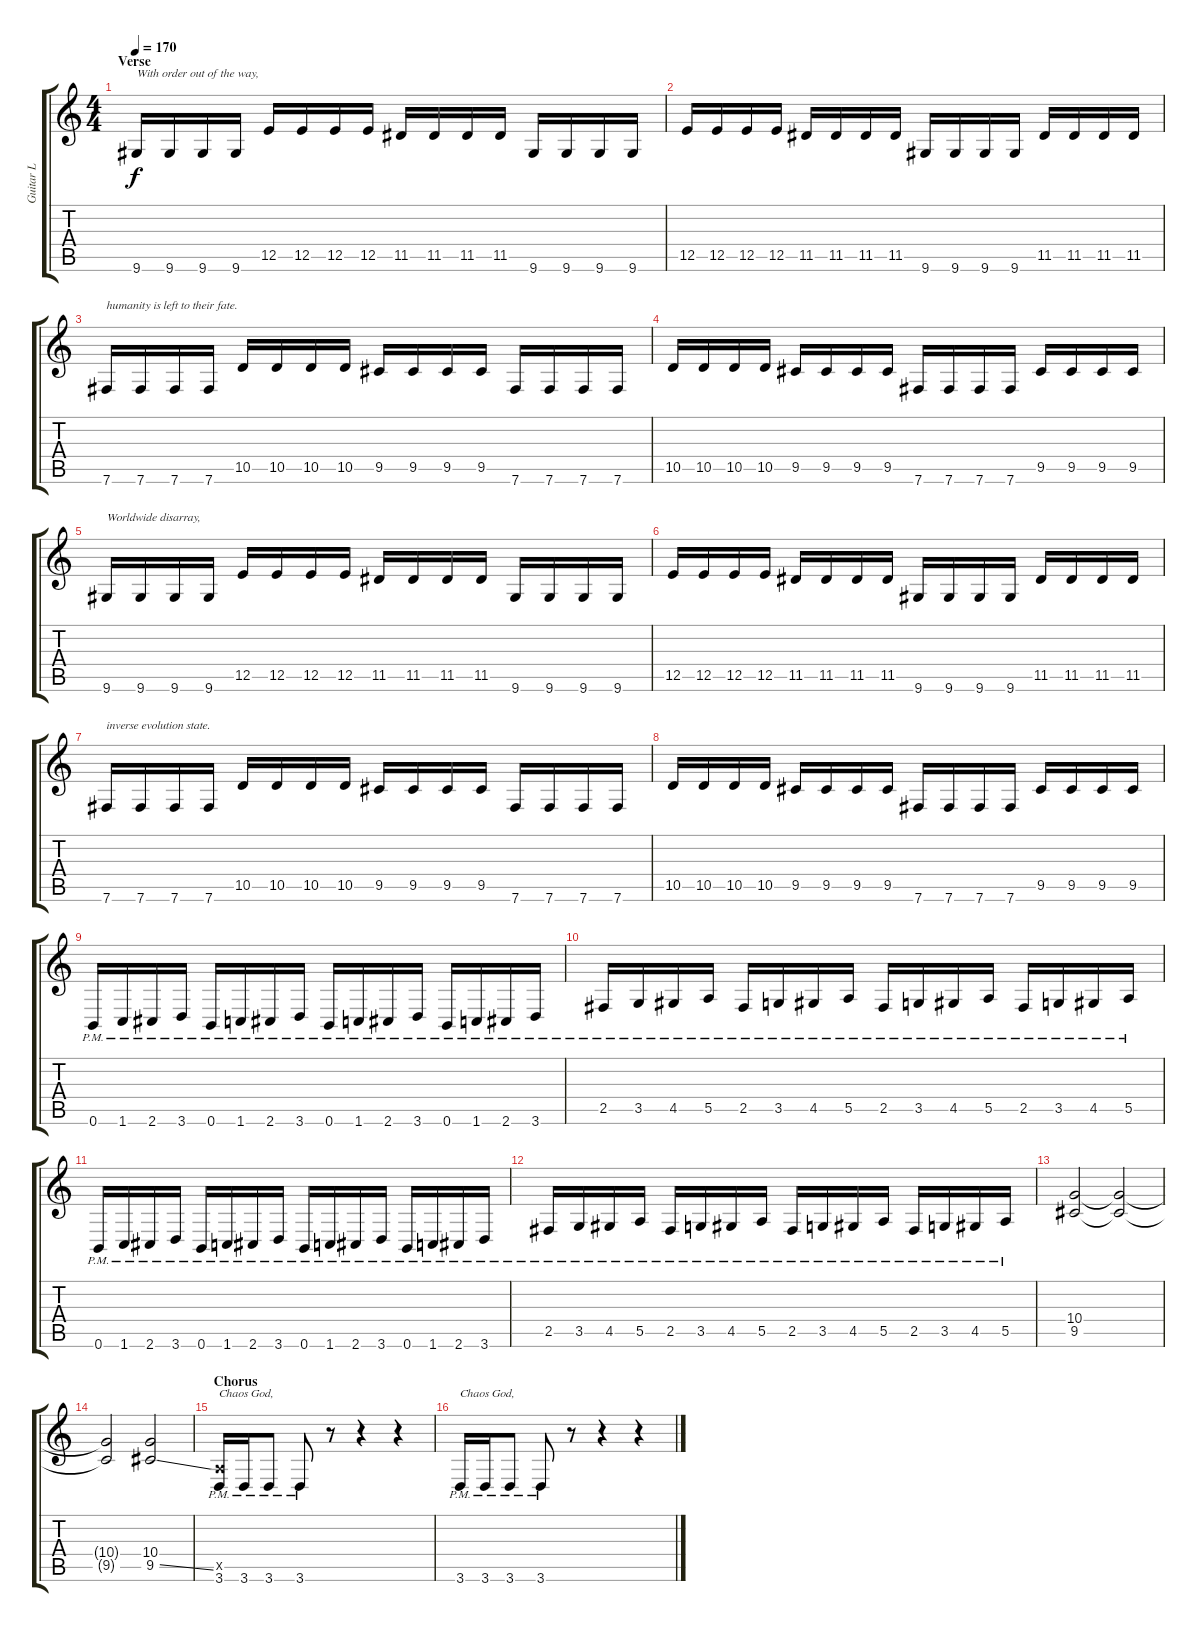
\track ("Guitar L" "Guitar L") {instrument distortionguitar}
\staff {score tabs}
\tuning (B3 Gb3 D3 A2 E2 B1) {hide}
\ts (4 4)
\section ("" "Verse")
\tempo 170
\clef g2
\ks c
9.6.16{txt "With order out of the way," dy f} 9.6.16 9.6.16 9.6.16 12.5.16 12.5.16 12.5.16 12.5.16 11.5.16 11.5.16 11.5.16 11.5.16 9.6.16 9.6.16 9.6.16 9.6.16 |
12.5.16 12.5.16 12.5.16 12.5.16 11.5.16 11.5.16 11.5.16 11.5.16 9.6.16 9.6.16 9.6.16 9.6.16 11.5.16 11.5.16 11.5.16 11.5.16 |
7.6.16{txt "humanity is left to their fate."} 7.6.16 7.6.16 7.6.16 10.5.16 10.5.16 10.5.16 10.5.16 9.5.16 9.5.16 9.5.16 9.5.16 7.6.16 7.6.16 7.6.16 7.6.16 |
10.5.16 10.5.16 10.5.16 10.5.16 9.5.16 9.5.16 9.5.16 9.5.16 7.6.16 7.6.16 7.6.16 7.6.16 9.5.16 9.5.16 9.5.16 9.5.16 |
9.6.16{txt "Worldwide disarray,"} 9.6.16 9.6.16 9.6.16 12.5.16 12.5.16 12.5.16 12.5.16 11.5.16 11.5.16 11.5.16 11.5.16 9.6.16 9.6.16 9.6.16 9.6.16 |
12.5.16 12.5.16 12.5.16 12.5.16 11.5.16 11.5.16 11.5.16 11.5.16 9.6.16 9.6.16 9.6.16 9.6.16 11.5.16 11.5.16 11.5.16 11.5.16 |
7.6.16{txt "inverse evolution state."} 7.6.16 7.6.16 7.6.16 10.5.16 10.5.16 10.5.16 10.5.16 9.5.16 9.5.16 9.5.16 9.5.16 7.6.16 7.6.16 7.6.16 7.6.16 |
10.5.16 10.5.16 10.5.16 10.5.16 9.5.16 9.5.16 9.5.16 9.5.16 7.6.16 7.6.16 7.6.16 7.6.16 9.5.16 9.5.16 9.5.16 9.5.16 |
0.6{pm}.16 1.6{pm}.16 2.6{pm}.16 3.6{pm}.16 0.6{pm}.16 1.6{pm}.16 2.6{pm}.16 3.6{pm}.16 0.6{pm}.16 1.6{pm}.16 2.6{pm}.16 3.6{pm}.16 0.6{pm}.16 1.6{pm}.16 2.6{pm}.16 3.6{pm}.16 |
2.5{pm}.16 3.5{pm}.16 4.5{pm}.16 5.5{pm}.16 2.5{pm}.16 3.5{pm}.16 4.5{pm}.16 5.5{pm}.16 2.5{pm}.16 3.5{pm}.16 4.5{pm}.16 5.5{pm}.16 2.5{pm}.16 3.5{pm}.16 4.5{pm}.16 5.5{pm}.16 |
0.6{pm}.16 1.6{pm}.16 2.6{pm}.16 3.6{pm}.16 0.6{pm}.16 1.6{pm}.16 2.6{pm}.16 3.6{pm}.16 0.6{pm}.16 1.6{pm}.16 2.6{pm}.16 3.6{pm}.16 0.6{pm}.16 1.6{pm}.16 2.6{pm}.16 3.6{pm}.16 |
2.5{pm}.16 3.5{pm}.16 4.5{pm}.16 5.5{pm}.16 2.5{pm}.16 3.5{pm}.16 4.5{pm}.16 5.5{pm}.16 2.5{pm}.16 3.5{pm}.16 4.5{pm}.16 5.5{pm}.16 2.5{pm}.16 3.5{pm}.16 4.5{pm}.16 5.5{pm}.16 |
(10.4 9.5).2 (10.4{t} 9.5{t}).2 |
(10.4{t} 9.5{t}).2 (10.4 9.5{ss}).2 |
\section ("" "Chorus")
(5.5{pm x} 3.6{pm}).16{txt "Chaos God,"} 3.6{pm}.16 3.6{pm}.8 3.6{pm}.8 r.8 r.4 r.4 |
3.6{pm}.16{txt "Chaos God,"} 3.6{pm}.16 3.6{pm}.8 3.6{pm}.8 r.8 r.4 r.4
